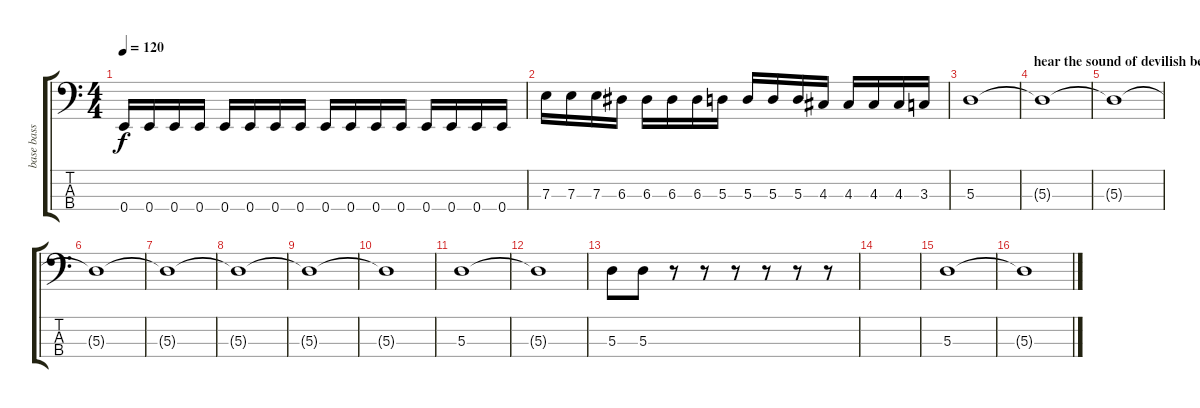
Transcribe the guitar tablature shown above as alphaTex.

\track ("base bass part - finger bass" "base bass ") {instrument electricbassfinger}
\staff {score tabs}
\tuning (G2 D2 A1 E1) {hide}
\ts (4 4)
\tempo 120
\clef f4
\ks c
0.4.16{dy f} 0.4.16 0.4.16 0.4.16 0.4.16 0.4.16 0.4.16 0.4.16 0.4.16 0.4.16 0.4.16 0.4.16 0.4.16 0.4.16 0.4.16 0.4.16 |
7.3.16 7.3.16 7.3.16 6.3.16 6.3.16 6.3.16 6.3.16 5.3.16 5.3.16 5.3.16 5.3.16 4.3.16 4.3.16 4.3.16 4.3.16 3.3.16 |
5.3.1 |
\section ("" "hear the sound of devilish bells in D minor")
5.3{t}.1 |
5.3{t}.1 |
5.3{t}.1 |
5.3{t}.1 |
5.3{t}.1 |
5.3{t}.1 |
5.3{t}.1 |
5.3.1 |
5.3{t}.1 |
5.3.8 5.3.8 r.8 r.8 r.8 r.8 r.8 r.8 |
|
5.3.1 |
5.3{t}.1
